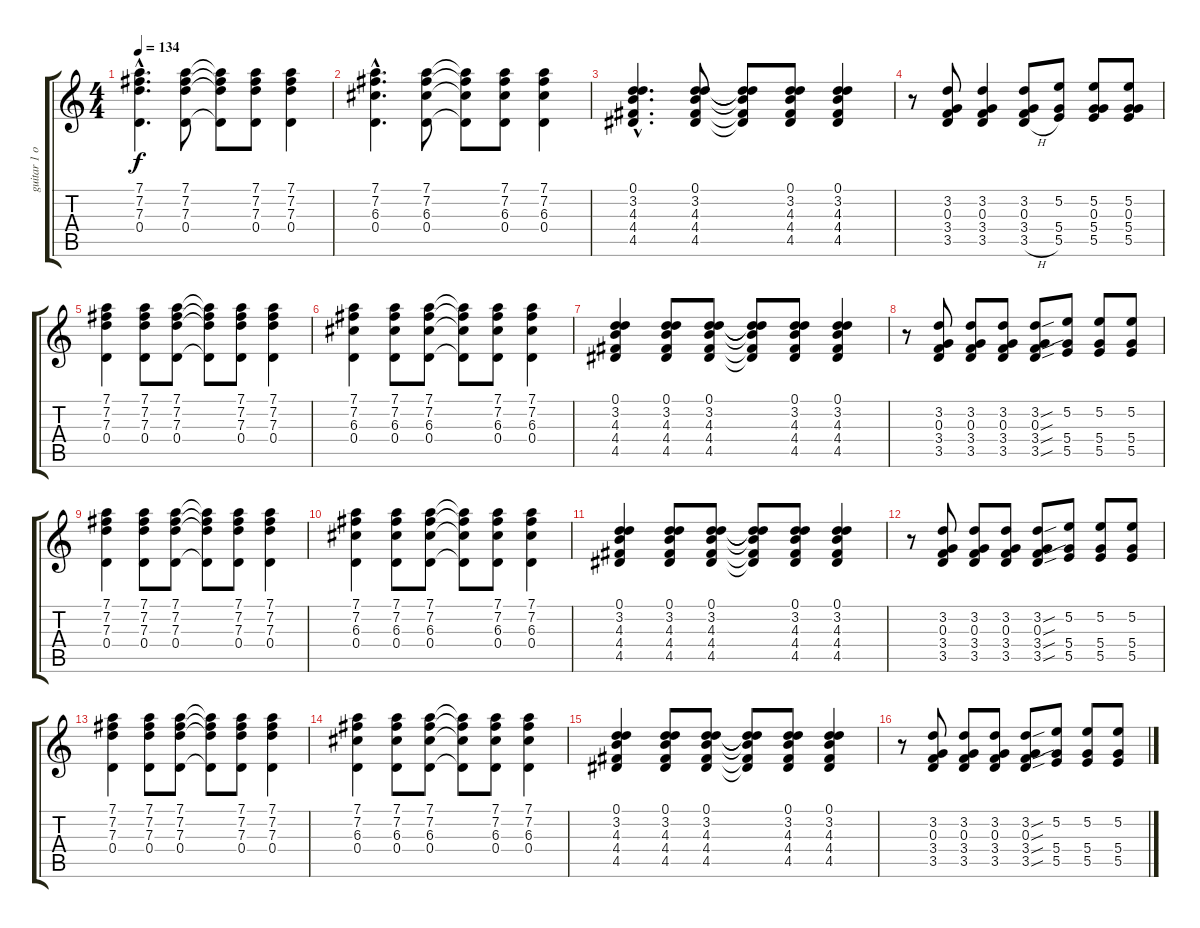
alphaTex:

\track ("guitar 1 open G" "guitar 1 o") {instrument electricguitarjazz}
\staff {score tabs}
\tuning (D4 B3 G3 D3 B2 G2) {hide}
\ts (4 4)
\tempo 134
\clef g2
\ks c
(7.1{hac} 7.2{hac} 7.3{hac} 0.4{hac}).4{d dy f instrument electricguitarjazz} (7.1 7.2 7.3 0.4).8 (7.1{t} 7.2{t} 7.3{t} 0.4{t}).8 (7.1 7.2 7.3 0.4).8 (7.1 7.2 7.3 0.4).4 |
(7.1{hac} 7.2{hac} 6.3{hac} 0.4{hac}).4{d} (7.1 7.2 6.3 0.4).8 (7.1{t} 7.2{t} 6.3{t} 0.4{t}).8 (7.1 7.2 6.3 0.4).8 (7.1 7.2 6.3 0.4).4 |
(0.1{hac} 3.2{hac} 4.3{hac} 4.4{hac} 4.5{hac}).4{d} (0.1 3.2 4.3 4.4 4.5).8 (0.1{t} 3.2{t} 4.3{t} 4.4{t} 4.5{t}).8 (0.1 3.2 4.3 4.4 4.5).8 (0.1 3.2 4.3 4.4 4.5).4 |
r.8 (3.2 0.3 3.4 3.5).8 (3.2 0.3 3.4 3.5).4 (3.2 0.3 3.4 3.5{h}).8 (5.2 5.4 5.5).8 (5.2 0.3 5.4 5.5).8 (5.2 0.3 5.4 5.5).8 |
(7.1 7.2 7.3 0.4).4 (7.1 7.2 7.3 0.4).8 (7.1 7.2 7.3 0.4).8 (7.1{t} 7.2{t} 7.3{t} 0.4{t}).8 (7.1 7.2 7.3 0.4).8 (7.1 7.2 7.3 0.4).4 |
(7.1 7.2 6.3 0.4).4 (7.1 7.2 6.3 0.4).8 (7.1 7.2 6.3 0.4).8 (7.1{t} 7.2{t} 6.3{t} 0.4{t}).8 (7.1 7.2 6.3 0.4).8 (7.1 7.2 6.3 0.4).4 |
(0.1 3.2 4.3 4.4 4.5).4 (0.1 3.2 4.3 4.4 4.5).8 (0.1 3.2 4.3 4.4 4.5).8 (0.1{t} 3.2{t} 4.3{t} 4.4{t} 4.5{t}).8 (0.1 3.2 4.3 4.4 4.5).8 (0.1 3.2 4.3 4.4 4.5).4 |
r.8 (3.2 0.3 3.4 3.5).8 (3.2 0.3 3.4 3.5).8 (3.2 0.3 3.4 3.5).8 (3.2{sou} 0.3{sou} 3.4{sou} 3.5{sou}).8 (5.2 5.4 5.5).8 (5.2 5.4 5.5).8 (5.2 5.4 5.5).8 |
(7.1 7.2 7.3 0.4).4 (7.1 7.2 7.3 0.4).8 (7.1 7.2 7.3 0.4).8 (7.1{t} 7.2{t} 7.3{t} 0.4{t}).8 (7.1 7.2 7.3 0.4).8 (7.1 7.2 7.3 0.4).4 |
(7.1 7.2 6.3 0.4).4 (7.1 7.2 6.3 0.4).8 (7.1 7.2 6.3 0.4).8 (7.1{t} 7.2{t} 6.3{t} 0.4{t}).8 (7.1 7.2 6.3 0.4).8 (7.1 7.2 6.3 0.4).4 |
(0.1 3.2 4.3 4.4 4.5).4 (0.1 3.2 4.3 4.4 4.5).8 (0.1 3.2 4.3 4.4 4.5).8 (0.1{t} 3.2{t} 4.3{t} 4.4{t} 4.5{t}).8 (0.1 3.2 4.3 4.4 4.5).8 (0.1 3.2 4.3 4.4 4.5).4 |
r.8 (3.2 0.3 3.4 3.5).8 (3.2 0.3 3.4 3.5).8 (3.2 0.3 3.4 3.5).8 (3.2{sou} 0.3{sou} 3.4{sou} 3.5{sou}).8 (5.2 5.4 5.5).8 (5.2 5.4 5.5).8 (5.2 5.4 5.5).8 |
(7.1 7.2 7.3 0.4).4 (7.1 7.2 7.3 0.4).8 (7.1 7.2 7.3 0.4).8 (7.1{t} 7.2{t} 7.3{t} 0.4{t}).8 (7.1 7.2 7.3 0.4).8 (7.1 7.2 7.3 0.4).4 |
(7.1 7.2 6.3 0.4).4 (7.1 7.2 6.3 0.4).8 (7.1 7.2 6.3 0.4).8 (7.1{t} 7.2{t} 6.3{t} 0.4{t}).8 (7.1 7.2 6.3 0.4).8 (7.1 7.2 6.3 0.4).4 |
(0.1 3.2 4.3 4.4 4.5).4 (0.1 3.2 4.3 4.4 4.5).8 (0.1 3.2 4.3 4.4 4.5).8 (0.1{t} 3.2{t} 4.3{t} 4.4{t} 4.5{t}).8 (0.1 3.2 4.3 4.4 4.5).8 (0.1 3.2 4.3 4.4 4.5).4 |
r.8 (3.2 0.3 3.4 3.5).8 (3.2 0.3 3.4 3.5).8 (3.2 0.3 3.4 3.5).8 (3.2{sou} 0.3{sou} 3.4{sou} 3.5{sou}).8 (5.2 5.4 5.5).8 (5.2 5.4 5.5).8 (5.2 5.4 5.5).8
